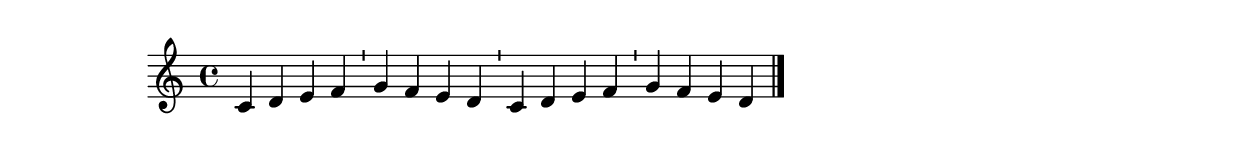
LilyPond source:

\version "2.11.65"
\header {
  lsrtags = "staff-notation"
  texidoc = "
'Tick' bar lines are often used in music where the bar line is used
only for coordination and is not meant to imply any rhythmic stress.
"
  doctitle = "Tick bar lines"
}
\relative c' {
  c4 d e f \bar "'"
  g4 f e d \bar "'" 
  c4 d e f \bar "'"
  g4 f e d
  \bar "|."
}
